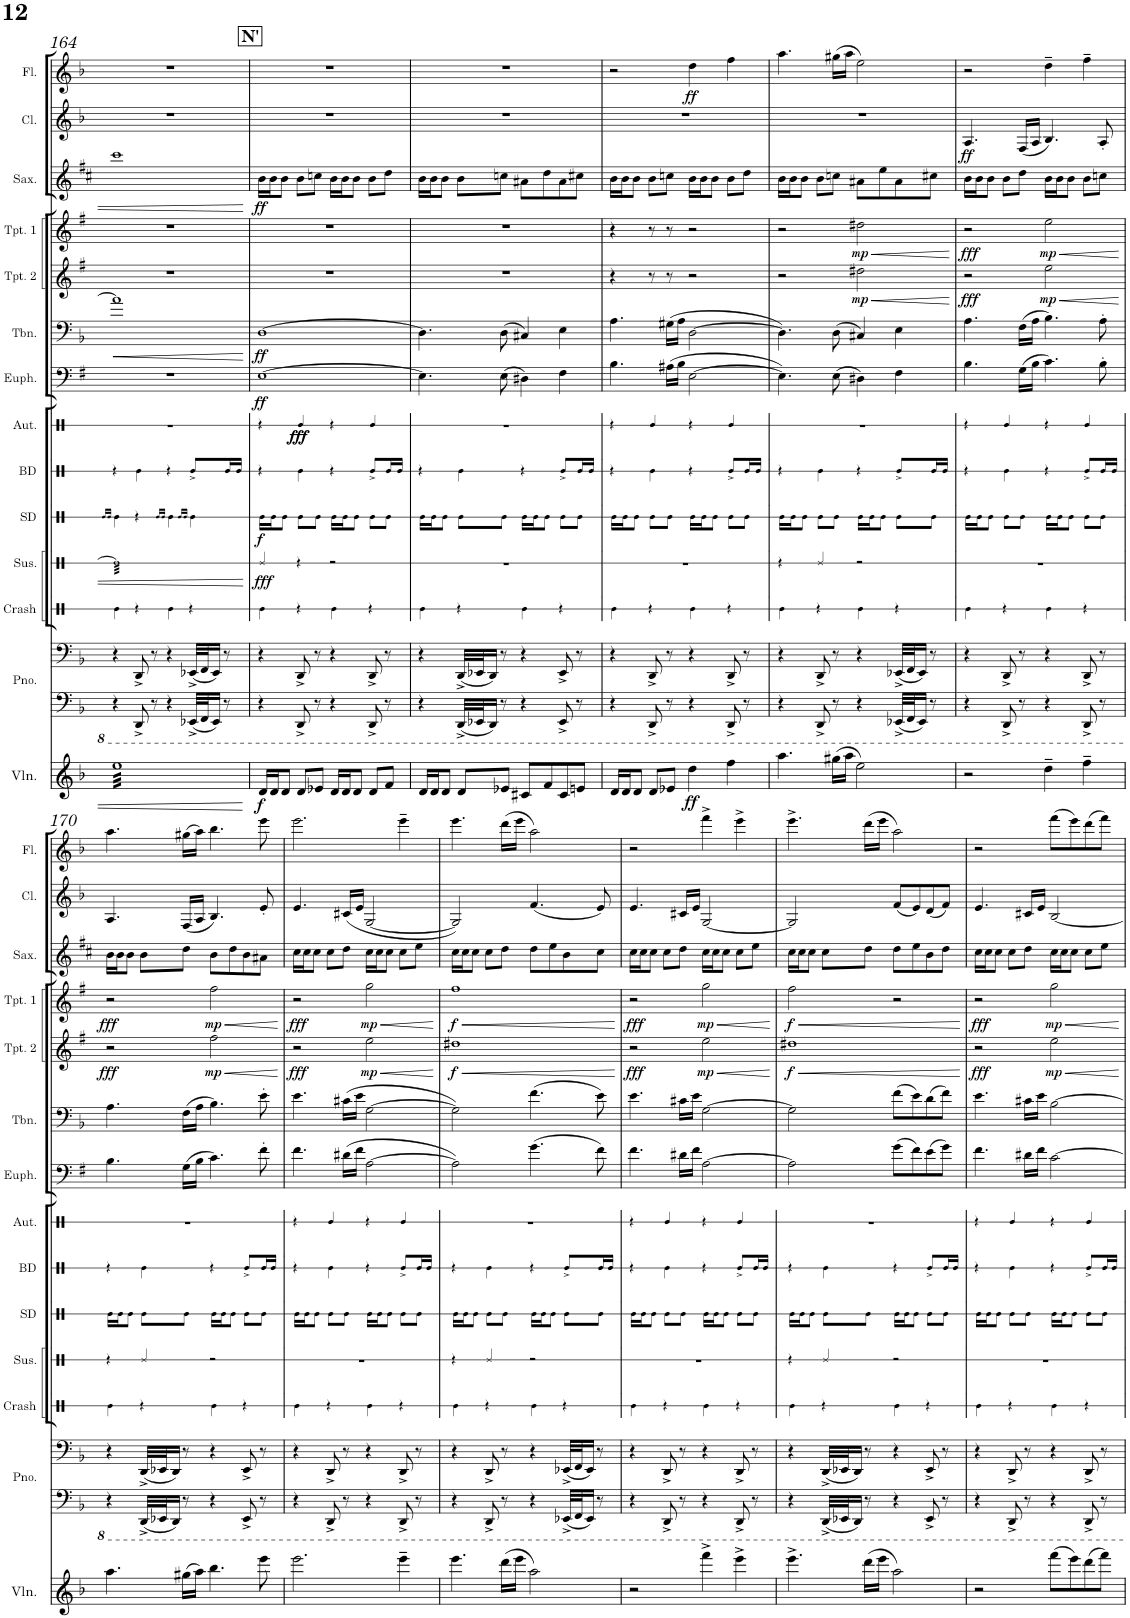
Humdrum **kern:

**kern	**dynam	**kern	**kern	**kern	**dynam	**kern	**dynam	**kern	**dynam	**kern	**dynam	**kern	**dynam	**kern	**dynam	**kern	**dynam
*part9	*part9	*part8	*part8	*part7	*part7	*part6	*part6	*part5	*part5	*part4	*part4	*part3	*part3	*part2	*part2	*part1	*part1
*staff10	*staff10	*staff9	*staff8	*staff7	*staff7	*staff6	*staff6	*staff5	*staff5	*staff4	*staff4	*staff3	*staff3	*staff2	*staff2	*staff1	*staff1
*I"Violon	*	*I"Piano	*	*I"Euphonium	*	*I"Trombone	*	*I"Trumpet in Bb 2	*	*I"Trumpet in Bb 1	*	*I"Saxophone Alto	*	*I"Clarinet in Bb	*	*I"Flute	*
*I'Vln.	*	*I'Pno.	*	*I'Euph.	*	*I'Tbn.	*	*I'Tpt. 2	*	*I'Tpt. 1	*	*I'Sax.	*	*I'Cl.	*	*I'Fl.	*
!!LO:PB:g=z
*clefG2	*	*clefF4	*clefF4	*clefF4	*	*clefF4	*	*clefG2	*	*clefG2	*	*clefG2	*	*clefG2	*	*clefG2	*
*	*	*	*	*Trd1c2	*	*	*	*Trd1c2	*	*Trd1c2	*	*Trd5c9	*	*Trd1c2	*	*	*
*k[b-]	*	*k[b-]	*k[b-]	*k[f#]	*	*k[b-]	*	*k[f#]	*	*k[f#]	*	*k[f#c#]	*	*k[b-]	*	*k[b-]	*
*M4/4	*	*M4/4	*M4/4	*M4/4	*	*M4/4	*	*M4/4	*	*M4/4	*	*M4/4	*	*M4/4	*	*M4/4	*
=164	=164	=164	=164	=164	=164	=164	=164	=164	=164	=164	=164	=164	=164	=164	=164	=164	=164
!	!	!	!	!	!	!	!LO:HP:b	!	!	!	!	!	!	!	!	!	!
*tremolo	*	*	*	*	*	*	*	*	*	*	*	*	*	*	*	*	*
32eeLLL	.	4r	4r	1r	.	1a]	<	1r	.	1r	.	1ccc#	.	1r	.	1r	.
32ee	.	.	.	.	.	.	.	.	.	.	.	.	.	.	.	.	.
32ee	.	.	.	.	.	.	.	.	.	.	.	.	.	.	.	.	.
32ee	.	.	.	.	.	.	.	.	.	.	.	.	.	.	.	.	.
32ee	.	.	.	.	.	.	.	.	.	.	.	.	.	.	.	.	.
32ee	.	.	.	.	.	.	.	.	.	.	.	.	.	.	.	.	.
32ee	.	.	.	.	.	.	.	.	.	.	.	.	.	.	.	.	.
32ee	.	.	.	.	.	.	.	.	.	.	.	.	.	.	.	.	.
32ee	.	8DDD^/	8DD^/	.	.	.	.	.	.	.	.	.	.	.	.	.	.
32ee	.	.	.	.	.	.	.	.	.	.	.	.	.	.	.	.	.
32ee	.	.	.	.	.	.	.	.	.	.	.	.	.	.	.	.	.
32ee	.	.	.	.	.	.	.	.	.	.	.	.	.	.	.	.	.
32ee	.	8r	8r	.	.	.	.	.	.	.	.	.	.	.	.	.	.
32ee	.	.	.	.	.	.	.	.	.	.	.	.	.	.	.	.	.
32ee	.	.	.	.	.	.	.	.	.	.	.	.	.	.	.	.	.
32ee	.	.	.	.	.	.	.	.	.	.	.	.	.	.	.	.	.
32ee	.	4r	4r	.	.	.	.	.	.	.	.	.	.	.	.	.	.
32ee	.	.	.	.	.	.	.	.	.	.	.	.	.	.	.	.	.
32ee	.	.	.	.	.	.	.	.	.	.	.	.	.	.	.	.	.
32ee	.	.	.	.	.	.	.	.	.	.	.	.	.	.	.	.	.
32ee	.	.	.	.	.	.	.	.	.	.	.	.	.	.	.	.	.
32ee	.	.	.	.	.	.	.	.	.	.	.	.	.	.	.	.	.
32ee	.	.	.	.	.	.	.	.	.	.	.	.	.	.	.	.	.
32ee	.	.	.	.	.	.	.	.	.	.	.	.	.	.	.	.	.
32ee	.	32EEE-X^/LLL	(32EE-X^/LLL	.	.	.	.	.	.	.	.	.	.	.	.	.	.
32ee	.	32FFF/J	32FF/J	.	.	.	.	.	.	.	.	.	.	.	.	.	.
32ee	.	16EEE-/JJ	16EE-/JJ)	.	.	.	.	.	.	.	.	.	.	.	.	.	.
32ee	.	.	.	.	.	.	.	.	.	.	.	.	.	.	.	.	.
32ee	.	8r	8r	.	.	.	.	.	.	.	.	.	.	.	.	.	.
32ee	.	.	.	.	.	.	.	.	.	.	.	.	.	.	.	.	.
32ee	.	.	.	.	.	.	.	.	.	.	.	.	.	.	.	.	.
32eeJJJ	.	.	.	.	.	.	.	.	.	.	.	.	.	.	.	.	.
*Xtremolo	*	*	*	*	*	*	*	*	*	*	*	*	*	*	*	*	*
.	.	.	.	.	.	.	[	.	.	.	.	.	.	.	.	.	.
!!LO:REH:place=s1:a:B:cj:fs=14:t=N'
=165	=165	=165	=165	=165	=165	=165	=165	=165	=165	=165	=165	=165	=165	=165	=165	=165	=165
!	!LO:DY:b	!	!	!	!LO:DY:b	!	!LO:DY:b	!	!	!	!	!	!LO:DY:b	!	!	!	!
16d/LL	f	4r	4r	[1E	ff	[1D	ff	1r	.	1r	.	16b\LL	ff	1r	.	1r	.
16d/J	.	.	.	.	.	.	.	.	.	.	.	16b\J	.	.	.	.	.
8d/J	.	.	.	.	.	.	.	.	.	.	.	8b\J	.	.	.	.	.
8d/L	.	8DDD^/	8DD^/	.	.	.	.	.	.	.	.	8b\L	.	.	.	.	.
8e-X/J	.	8r	8r	.	.	.	.	.	.	.	.	8ccn\J	.	.	.	.	.
16d/LL	.	4r	4r	.	.	.	.	.	.	.	.	16b\LL	.	.	.	.	.
16d/J	.	.	.	.	.	.	.	.	.	.	.	16b\J	.	.	.	.	.
8d/J	.	.	.	.	.	.	.	.	.	.	.	8b\J	.	.	.	.	.
8d/L	.	8DDD^/	8DD^/	.	.	.	.	.	.	.	.	8b\L	.	.	.	.	.
8f/J	.	8r	8r	.	.	.	.	.	.	.	.	8dd\J	.	.	.	.	.
=166	=166	=166	=166	=166	=166	=166	=166	=166	=166	=166	=166	=166	=166	=166	=166	=166	=166
16d/LL	.	4r	4r	4.E\]	.	4.D\]	.	1r	.	1r	.	16b\LL	.	1r	.	1r	.
16d/J	.	.	.	.	.	.	.	.	.	.	.	16b\J	.	.	.	.	.
8d/J	.	.	.	.	.	.	.	.	.	.	.	8b\J	.	.	.	.	.
8d/L	.	32DDD^/LLL	(32DD^/LLL	.	.	.	.	.	.	.	.	8b\L	.	.	.	.	.
.	.	32EEE-X/J	32EE-X/J	.	.	.	.	.	.	.	.	.	.	.	.	.	.
.	.	16DDD/JJ	16DD/JJ)	.	.	.	.	.	.	.	.	.	.	.	.	.	.
8e-X/J	.	8r	8r	(8E\	.	(8D\	.	.	.	.	.	8ccn\J	.	.	.	.	.
8c#X/L	.	4r	4r	4D#X\)	.	4C#X/)	.	.	.	.	.	8a#X\L	.	.	.	.	.
8f/	.	.	.	.	.	.	.	.	.	.	.	8dd\	.	.	.	.	.
8c#/	.	8EEE-^/	8EE-^/	4F#\	.	4E\	.	.	.	.	.	8a#\	.	.	.	.	.
8en/J	.	8r	8r	.	.	.	.	.	.	.	.	8cc#X\J	.	.	.	.	.
=167	=167	=167	=167	=167	=167	=167	=167	=167	=167	=167	=167	=167	=167	=167	=167	=167	=167
16d/LL	.	4r	4r	4.B\	.	4.A\	.	4r	.	4r	.	16b\LL	.	1r	.	2r	.
16d/J	.	.	.	.	.	.	.	.	.	.	.	16b\J	.	.	.	.	.
8d/J	.	.	.	.	.	.	.	.	.	.	.	8b\J	.	.	.	.	.
8d/L	.	8DDD^/	8DD^/	.	.	.	.	8r	.	8r	.	8b\L	.	.	.	.	.
8e-X/J	.	8r	8r	(16A#X\LL	.	(16G#X\LL	.	8r	.	8r	.	8ccn\J	.	.	.	.	.
.	.	.	.	16B\JJ	.	16A\JJ	.	.	.	.	.	.	.	.	.	.	.
!	!LO:DY:b	!	!	!	!	!	!	!	!	!	!	!	!	!	!	!	!LO:DY:b
4dd\	ff	4r	4r	[2E\	.	[2D\	.	2r	.	2r	.	16b\LL	.	.	.	4dd\	ff
.	.	.	.	.	.	.	.	.	.	.	.	16b\J	.	.	.	.	.
.	.	.	.	.	.	.	.	.	.	.	.	8b\J	.	.	.	.	.
4ff\	.	8DDD^/	8DD^/	.	.	.	.	.	.	.	.	8b\L	.	.	.	4ff\	.
.	.	8r	8r	.	.	.	.	.	.	.	.	8dd\J	.	.	.	.	.
=168	=168	=168	=168	=168	=168	=168	=168	=168	=168	=168	=168	=168	=168	=168	=168	=168	=168
4.aa\	.	4r	4r	4.E\])	.	4.D\])	.	2r	.	2r	.	16b\LL	.	1r	.	4.aa\	.
.	.	.	.	.	.	.	.	.	.	.	.	16b\J	.	.	.	.	.
.	.	.	.	.	.	.	.	.	.	.	.	8b\J	.	.	.	.	.
.	.	8DDD^/	8DD^/	.	.	.	.	.	.	.	.	8b\L	.	.	.	.	.
(16gg#X\LL	.	8r	8r	(8E\	.	(8D\	.	.	.	.	.	8ccn\J	.	.	.	(16gg#X\LL	.
16aa\JJ	.	.	.	.	.	.	.	.	.	.	.	.	.	.	.	16aa\JJ	.
!	!	!	!	!	!	!	!	!	!LO:HP:b	!	!LO:HP:b	!	!	!	!	!	!
!	!	!	!	!	!	!	!	!	!LO:DY:n=1:b	!	!LO:DY:n=1:b	!	!	!	!	!	!
2ee\)	.	4r	4r	4D#X\)	.	4C#X/)	.	2dd#X\	< mp	2dd#X\	< mp	8a#X\L	.	.	.	2ee\)	.
.	.	.	.	.	.	.	.	.	.	.	.	8ee\	.	.	.	.	.
.	.	32EEE-X^/LLL	(32EE-X^/LLL	4F#\	.	4E\	.	.	.	.	.	8a#\	.	.	.	.	.
.	.	32FFF/J	32FF/J	.	.	.	.	.	.	.	.	.	.	.	.	.	.
.	.	16EEE-/JJ	16EE-/JJ)	.	.	.	.	.	.	.	.	.	.	.	.	.	.
.	.	8r	8r	.	.	.	.	.	.	.	.	8cc#X\J	.	.	.	.	.
.	.	.	.	.	.	.	.	.	[	.	[	.	.	.	.	.	.
=169	=169	=169	=169	=169	=169	=169	=169	=169	=169	=169	=169	=169	=169	=169	=169	=169	=169
!	!	!	!	!	!	!	!	!	!LO:DY:b	!	!LO:DY:b	!	!	!	!LO:DY:b	!	!
2r	.	4r	4r	4.B\	.	4.A\	.	2r	fff	2r	fff	16b\LL	.	4.A/	ff	2r	.
.	.	.	.	.	.	.	.	.	.	.	.	16b\J	.	.	.	.	.
.	.	.	.	.	.	.	.	.	.	.	.	8b\J	.	.	.	.	.
.	.	8DDD^/	8DD^/	.	.	.	.	.	.	.	.	8b\L	.	.	.	.	.
.	.	8r	8r	(16G\LL	.	(16F\LL	.	.	.	.	.	8dd\J	.	(16F/LL	.	.	.
.	.	.	.	16B\JJ	.	16A\JJ	.	.	.	.	.	.	.	16A/JJ	.	.	.
!	!	!	!	!	!	!	!	!	!LO:HP:b	!	!LO:HP:b	!	!	!	!	!	!
!	!	!	!	!	!	!	!	!	!LO:DY:n=1:b	!	!LO:DY:n=1:b	!	!	!	!	!	!
4dd~\	.	4r	4r	4.c\)	.	4.B-\)	.	2ee\	< mp	2ee\	< mp	16b\LL	.	4.B-/)	.	4dd~\	.
.	.	.	.	.	.	.	.	.	.	.	.	16b\J	.	.	.	.	.
.	.	.	.	.	.	.	.	.	.	.	.	8b\J	.	.	.	.	.
4ff~\	.	8DDD^/	8DD^/	.	.	.	.	.	.	.	.	8b\L	.	.	.	4ff~\	.
.	.	8r	8r	8B'\	.	8A'\	.	.	.	.	.	8ccn\J	.	8A'/	.	.	.
.	.	.	.	.	.	.	.	.	[	.	[	.	.	.	.	.	.
!!LO:LB:g=z
=170	=170	=170	=170	=170	=170	=170	=170	=170	=170	=170	=170	=170	=170	=170	=170	=170	=170
!	!	!	!	!	!	!	!	!	!LO:DY:b	!	!LO:DY:b	!	!	!	!	!	!
4.aa\	.	4r	4r	4.B\	.	4.A\	.	2r	fff	2r	fff	16b\LL	.	4.A/	.	4.aa\	.
.	.	.	.	.	.	.	.	.	.	.	.	16b\J	.	.	.	.	.
.	.	.	.	.	.	.	.	.	.	.	.	8b\J	.	.	.	.	.
.	.	32DDD^/LLL	(32DD^/LLL	.	.	.	.	.	.	.	.	8b\L	.	.	.	.	.
.	.	32EEE-X/J	32EE-X/J	.	.	.	.	.	.	.	.	.	.	.	.	.	.
.	.	16DDD/JJ	16DD/JJ)	.	.	.	.	.	.	.	.	.	.	.	.	.	.
(16gg#X\LL	.	8r	8r	(16G\LL	.	(16F\LL	.	.	.	.	.	8dd\J	.	(16F/LL	.	(16gg#X\LL	.
16aa\JJ)	.	.	.	16B\JJ	.	16A\JJ	.	.	.	.	.	.	.	16A/JJ	.	16aa\JJ)	.
!	!	!	!	!	!	!	!	!	!LO:HP:b	!	!LO:HP:b	!	!	!	!	!	!
!	!	!	!	!	!	!	!	!	!LO:DY:n=1:b	!	!LO:DY:n=1:b	!	!	!	!	!	!
4.bb-\	.	4r	4r	4.c\)	.	4.B-\)	.	2ff#\	< mp	2ff#\	< mp	8b\L	.	4.B-/)	.	4.bb-\	.
.	.	.	.	.	.	.	.	.	.	.	.	8dd\	.	.	.	.	.
.	.	8EEE-^/	8EE-^/	.	.	.	.	.	.	.	.	8b\	.	.	.	.	.
8eee\	.	8r	8r	8f#'\	.	8e'\	.	.	.	.	.	8a#X\J	.	8e'/	.	8eee\	.
.	.	.	.	.	.	.	.	.	[	.	[	.	.	.	.	.	.
=171	=171	=171	=171	=171	=171	=171	=171	=171	=171	=171	=171	=171	=171	=171	=171	=171	=171
!	!	!	!	!	!	!	!	!	!LO:DY:b	!	!LO:DY:b	!	!	!	!	!	!
2.eee\	.	4r	4r	4.f#\	.	4.e\	.	2r	fff	2r	fff	16cc#\LL	.	4.e/	.	2.eee\	.
.	.	.	.	.	.	.	.	.	.	.	.	16cc#\J	.	.	.	.	.
.	.	.	.	.	.	.	.	.	.	.	.	8cc#\J	.	.	.	.	.
.	.	8DDD^/	8DD^/	.	.	.	.	.	.	.	.	8cc#\L	.	.	.	.	.
.	.	8r	8r	(16d#X\LL	.	(16c#X\LL	.	.	.	.	.	8dd\J	.	(16c#X/LL	.	.	.
.	.	.	.	16f#\JJ	.	16e\JJ	.	.	.	.	.	.	.	16e/JJ	.	.	.
!	!	!	!	!	!	!	!	!	!LO:HP:b	!	!LO:HP:b	!	!	!	!	!	!
!	!	!	!	!	!	!	!	!	!LO:DY:n=1:b	!	!LO:DY:n=1:b	!	!	!	!	!	!
.	.	4r	4r	[2A\	.	[2G\	.	2ee\	< mp	2gg\	< mp	16cc#\LL	.	[2G/	.	.	.
.	.	.	.	.	.	.	.	.	.	.	.	16cc#\J	.	.	.	.	.
.	.	.	.	.	.	.	.	.	.	.	.	8cc#\J	.	.	.	.	.
4eee~\	.	8DDD^/	8DD^/	.	.	.	.	.	.	.	.	8cc#\L	.	.	.	4eee~\	.
.	.	8r	8r	.	.	.	.	.	.	.	.	8ee\J	.	.	.	.	.
.	.	.	.	.	.	.	.	.	[	.	[	.	.	.	.	.	.
=172	=172	=172	=172	=172	=172	=172	=172	=172	=172	=172	=172	=172	=172	=172	=172	=172	=172
!	!	!	!	!	!	!	!	!	!LO:HP:b	!	!LO:HP:b	!	!	!	!	!	!
!	!	!	!	!	!	!	!	!	!LO:DY:n=1:b	!	!LO:DY:n=1:b	!	!	!	!	!	!
4.eee\	.	4r	4r	2A\])	.	2G\])	.	1dd#X	< f	1ff#	< f	16cc#\LL	.	2G/])	.	4.eee\	.
.	.	.	.	.	.	.	.	.	.	.	.	16cc#\J	.	.	.	.	.
.	.	.	.	.	.	.	.	.	.	.	.	8cc#\J	.	.	.	.	.
.	.	8DDD^/	8DD^/	.	.	.	.	.	.	.	.	8cc#\L	.	.	.	.	.
(16ddd\LL	.	8r	8r	.	.	.	.	.	.	.	.	8dd\J	.	.	.	(16ddd\LL	.
16eee\JJ	.	.	.	.	.	.	.	.	.	.	.	.	.	.	.	16eee\JJ	.
2aa\)	.	4r	4r	(4.g\	.	(4.f\	.	.	.	.	.	8dd\L	.	(4.f/	.	2aa\)	.
.	.	.	.	.	.	.	.	.	.	.	.	8ee\	.	.	.	.	.
.	.	32EEE-X^/LLL	(32EE-X^/LLL	.	.	.	.	.	.	.	.	8b\	.	.	.	.	.
.	.	32FFF/J	32FF/J	.	.	.	.	.	.	.	.	.	.	.	.	.	.
.	.	16EEE-/JJ	16EE-/JJ)	.	.	.	.	.	.	.	.	.	.	.	.	.	.
.	.	8r	8r	8f#\)	.	8e\)	.	.	.	.	.	8cc#\J	.	8e/)	.	.	.
.	.	.	.	.	.	.	.	.	[	.	[	.	.	.	.	.	.
=173	=173	=173	=173	=173	=173	=173	=173	=173	=173	=173	=173	=173	=173	=173	=173	=173	=173
!	!	!	!	!	!	!	!	!	!LO:DY:b	!	!LO:DY:b	!	!	!	!	!	!
2r	.	4r	4r	4.f#\	.	4.e\	.	2r	fff	2r	fff	16cc#\LL	.	4.e/	.	2r	.
.	.	.	.	.	.	.	.	.	.	.	.	16cc#\J	.	.	.	.	.
.	.	.	.	.	.	.	.	.	.	.	.	8cc#\J	.	.	.	.	.
.	.	8DDD^/	8DD^/	.	.	.	.	.	.	.	.	8cc#\L	.	.	.	.	.
.	.	8r	8r	16d#X\LL	.	16c#X\LL	.	.	.	.	.	8dd\J	.	16c#X/LL	.	.	.
.	.	.	.	16f#\JJ	.	16e\JJ	.	.	.	.	.	.	.	16e/JJ	.	.	.
!	!	!	!	!	!	!	!	!	!LO:HP:b	!	!LO:HP:b	!	!	!	!	!	!
!	!	!	!	!	!	!	!	!	!LO:DY:n=1:b	!	!LO:DY:n=1:b	!	!	!	!	!	!
4fff^\	.	4r	4r	[2A\	.	[2G\	.	2ee\	< mp	2gg\	< mp	16cc#\LL	.	[2G/	.	4fff^\	.
.	.	.	.	.	.	.	.	.	.	.	.	16cc#\J	.	.	.	.	.
.	.	.	.	.	.	.	.	.	.	.	.	8cc#\J	.	.	.	.	.
4eee^\	.	8DDD^/	8DD^/	.	.	.	.	.	.	.	.	8cc#\L	.	.	.	4eee^\	.
.	.	8r	8r	.	.	.	.	.	.	.	.	8ee\J	.	.	.	.	.
.	.	.	.	.	.	.	.	.	[	.	[	.	.	.	.	.	.
=174	=174	=174	=174	=174	=174	=174	=174	=174	=174	=174	=174	=174	=174	=174	=174	=174	=174
!	!	!	!	!	!	!	!	!	!LO:HP:b	!	!LO:HP:b	!	!	!	!	!	!
!	!	!	!	!	!	!	!	!	!LO:DY:n=1:b	!	!LO:DY:n=1:b	!	!	!	!	!	!
4.eee^\	.	4r	4r	2A\]	.	2G\]	.	1dd#X	< f	2ff#\	< f	16cc#\LL	.	2G/]	.	4.eee^\	.
.	.	.	.	.	.	.	.	.	.	.	.	16cc#\J	.	.	.	.	.
.	.	.	.	.	.	.	.	.	.	.	.	8cc#\J	.	.	.	.	.
.	.	32DDD^/LLL	(32DD^/LLL	.	.	.	.	.	.	.	.	8cc#\L	.	.	.	.	.
.	.	32EEE-X/J	32EE-X/J	.	.	.	.	.	.	.	.	.	.	.	.	.	.
.	.	16DDD/JJ	16DD/JJ)	.	.	.	.	.	.	.	.	.	.	.	.	.	.
(16ddd\LL	.	8r	8r	.	.	.	.	.	.	.	.	8dd\J	.	.	.	(16ddd\LL	.
16eee\JJ	.	.	.	.	.	.	.	.	.	.	.	.	.	.	.	16eee\JJ	.
2aa\)	.	4r	4r	(8g\L	.	(8f\L	.	.	.	2r	.	8dd\L	.	(8f/L	.	2aa\)	.
.	.	.	.	8f#\)	.	8e\)	.	.	.	.	.	8ee\	.	8e/)	.	.	.
.	.	8EEE-^/	8EE-^/	(8e\	.	(8d\	.	.	.	.	.	8b\	.	(8d/	.	.	.
.	.	8r	8r	8g\J)	.	8f\J)	.	.	.	.	.	8dd\J	.	8f/J)	.	.	.
.	.	.	.	.	.	.	.	.	[	.	[	.	.	.	.	.	.
=175	=175	=175	=175	=175	=175	=175	=175	=175	=175	=175	=175	=175	=175	=175	=175	=175	=175
!	!	!	!	!	!	!	!	!	!LO:DY:b	!	!LO:DY:b	!	!	!	!	!	!
2r	.	4r	4r	4.f#\	.	4.e\	.	2r	fff	2r	fff	16cc#\LL	.	4.e/	.	2r	.
.	.	.	.	.	.	.	.	.	.	.	.	16cc#\J	.	.	.	.	.
.	.	.	.	.	.	.	.	.	.	.	.	8cc#\J	.	.	.	.	.
.	.	8DDD^/	8DD^/	.	.	.	.	.	.	.	.	8cc#\L	.	.	.	.	.
.	.	8r	8r	16d#X\LL	.	16c#X\LL	.	.	.	.	.	8dd\J	.	16c#X/LL	.	.	.
.	.	.	.	16f#\JJ	.	16e\JJ	.	.	.	.	.	.	.	16e/JJ	.	.	.
!	!	!	!	!	!	!	!	!	!LO:HP:b	!	!LO:HP:b	!	!	!	!	!	!
!	!	!	!	!	!	!	!	!	!LO:DY:n=1:b	!	!LO:DY:n=1:b	!	!	!	!	!	!
(8fff\L	.	4r	4r	[2c\	.	[2B-\	.	2ee\	< mp	2gg\	< mp	16cc#\LL	.	[2B-/	.	(8fff\L	.
.	.	.	.	.	.	.	.	.	.	.	.	16cc#\J	.	.	.	.	.
8eee\)	.	.	.	.	.	.	.	.	.	.	.	8cc#\J	.	.	.	8eee\)	.
(8ddd\	.	8DDD^/	8DD^/	.	.	.	.	.	.	.	.	8cc#\L	.	.	.	(8ddd\	.
8fff\J)	.	8r	8r	.	.	.	.	.	.	.	.	8ee\J	.	.	.	8fff\J)	.
.	.	.	.	.	.	.	.	.	[	.	[	.	.	.	.	.	.
=	=	=	=	=	=	=	=	=	=	=	=	=	=	=	=	=	=
*-	*-	*-	*-	*-	*-	*-	*-	*-	*-	*-	*-	*-	*-	*-	*-	*-	*-
